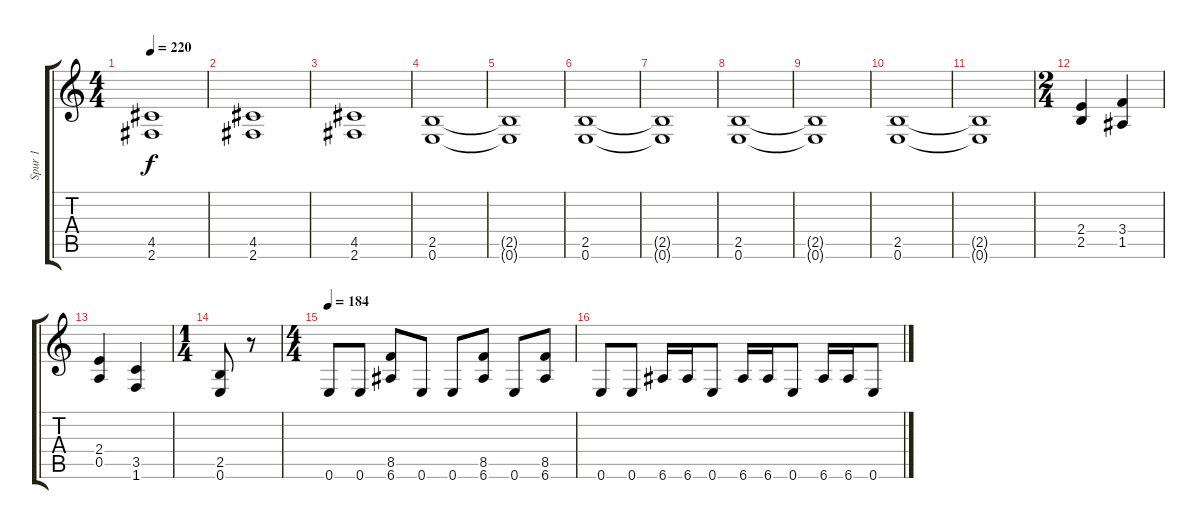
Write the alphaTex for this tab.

\track ("Spur 1" "Spur 1") {instrument distortionguitar}
\staff {score tabs}
\tuning (E4 B3 G3 D3 A2 E2) {hide}
\ts (4 4)
\tempo 220
\clef g2
\ks c
(4.5{t} 2.6{t}).1{dy f} |
(4.5 2.6).1 |
(4.5 2.6).1 |
(2.5 0.6).1 |
(2.5{t} 0.6{t}).1 |
(2.5 0.6).1 |
(2.5{t} 0.6{t}).1 |
(2.5 0.6).1 |
(2.5{t} 0.6{t}).1 |
(2.5 0.6).1 |
(2.5{t} 0.6{t}).1 |
\ts (2 4)
(2.4 2.5).4 (3.4 1.5).4 |
(2.4 0.5).4 (3.5 1.6).4 |
\ts (1 4)
(2.5 0.6).8 r.8 |
\ts (4 4)
\tempo 184
0.6.8 0.6.8 (8.5 6.6).8 0.6.8 0.6.8 (8.5 6.6).8 0.6.8 (8.5 6.6).8 |
0.6.8 0.6.8 6.6.16 6.6.16 0.6.8 6.6.16 6.6.16 0.6.8 6.6.16 6.6.16 0.6.8
